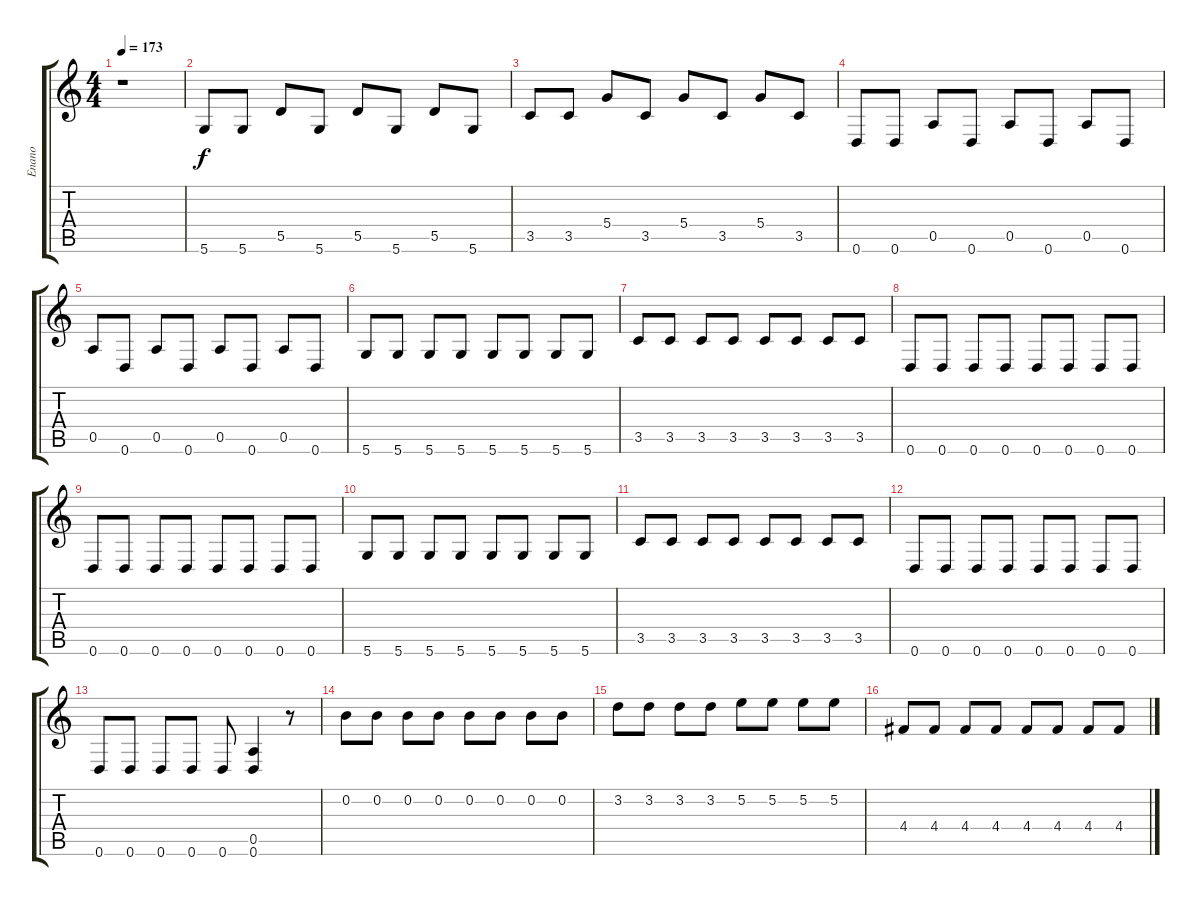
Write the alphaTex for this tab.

\track ("Enano" "Enano") {instrument distortionguitar}
\staff {score tabs}
\tuning (E4 B3 G3 D3 A2 D2) {hide}
\ts (4 4)
\tempo 173
\clef g2
\ks c
r.1{dy f instrument distortionguitar} |
5.6.8 5.6.8 5.5.8 5.6.8 5.5.8 5.6.8 5.5.8 5.6.8 |
3.5.8 3.5.8 5.4.8 3.5.8 5.4.8 3.5.8 5.4.8 3.5.8 |
0.6.8{volume 0} 0.6.8 0.5.8 0.6.8 0.5.8 0.6.8 0.5.8 0.6.8 |
0.5.8 0.6.8 0.5.8 0.6.8 0.5.8 0.6.8 0.5.8 0.6.8 |
5.6.8{volume 13} 5.6.8 5.6.8 5.6.8 5.6.8 5.6.8 5.6.8 5.6.8 |
3.5.8 3.5.8 3.5.8 3.5.8 3.5.8 3.5.8 3.5.8 3.5.8 |
0.6.8 0.6.8 0.6.8 0.6.8 0.6.8 0.6.8 0.6.8 0.6.8 |
0.6.8 0.6.8 0.6.8 0.6.8 0.6.8 0.6.8 0.6.8 0.6.8 |
5.6.8 5.6.8 5.6.8 5.6.8 5.6.8 5.6.8 5.6.8 5.6.8 |
3.5.8 3.5.8 3.5.8 3.5.8 3.5.8 3.5.8 3.5.8 3.5.8 |
0.6.8 0.6.8 0.6.8 0.6.8 0.6.8 0.6.8 0.6.8 0.6.8 |
0.6.8 0.6.8 0.6.8 0.6.8 0.6.8 (0.5 0.6).4 r.8 |
0.2.8 0.2.8 0.2.8 0.2.8 0.2.8 0.2.8 0.2.8 0.2.8 |
3.2.8 3.2.8 3.2.8 3.2.8 5.2.8 5.2.8 5.2.8 5.2.8 |
4.4.8 4.4.8 4.4.8 4.4.8 4.4.8 4.4.8 4.4.8 4.4.8
